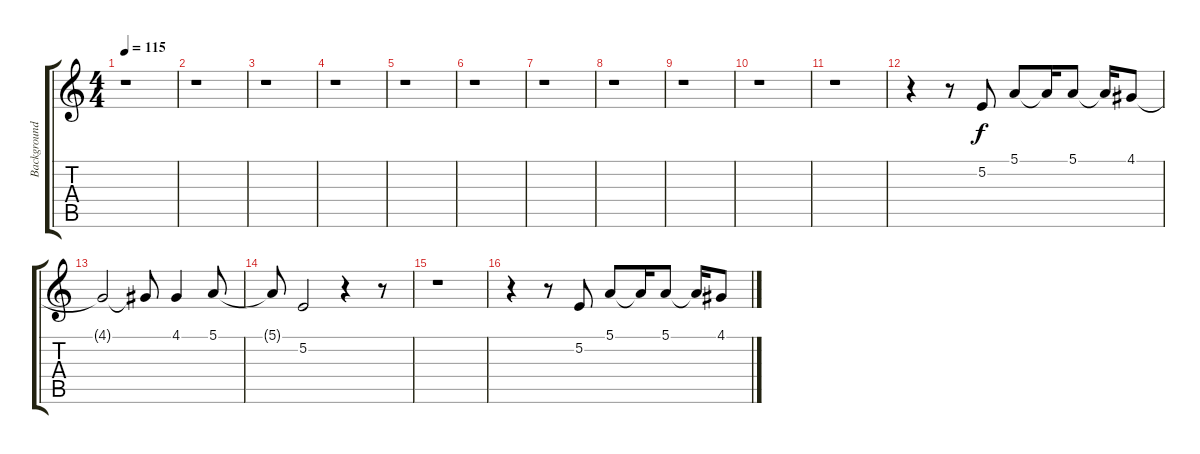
\track ("Background Vocals" "Background") {instrument choiraahs}
\staff {score tabs}
\tuning (E4 B3 G3 D3 A2 D2) {hide}
\ts (4 4)
\tempo 115
\clef g2
\ks c
r.1{dy f} |
r.1 |
r.1 |
r.1 |
r.1 |
r.1 |
r.1 |
r.1 |
r.1 |
r.1 |
r.1 |
r.4 r.8 5.2.8 5.1.8 5.1{t}.16 5.1.8 5.1{t}.16 4.1.8 |
4.1{t}.2 4.1{t}.8 4.1.4 5.1.8 |
5.1{t}.8 5.2.2 r.4 r.8 |
r.1 |
r.4 r.8 5.2.8 5.1.8 5.1{t}.16 5.1.8 5.1{t}.16 4.1.8
